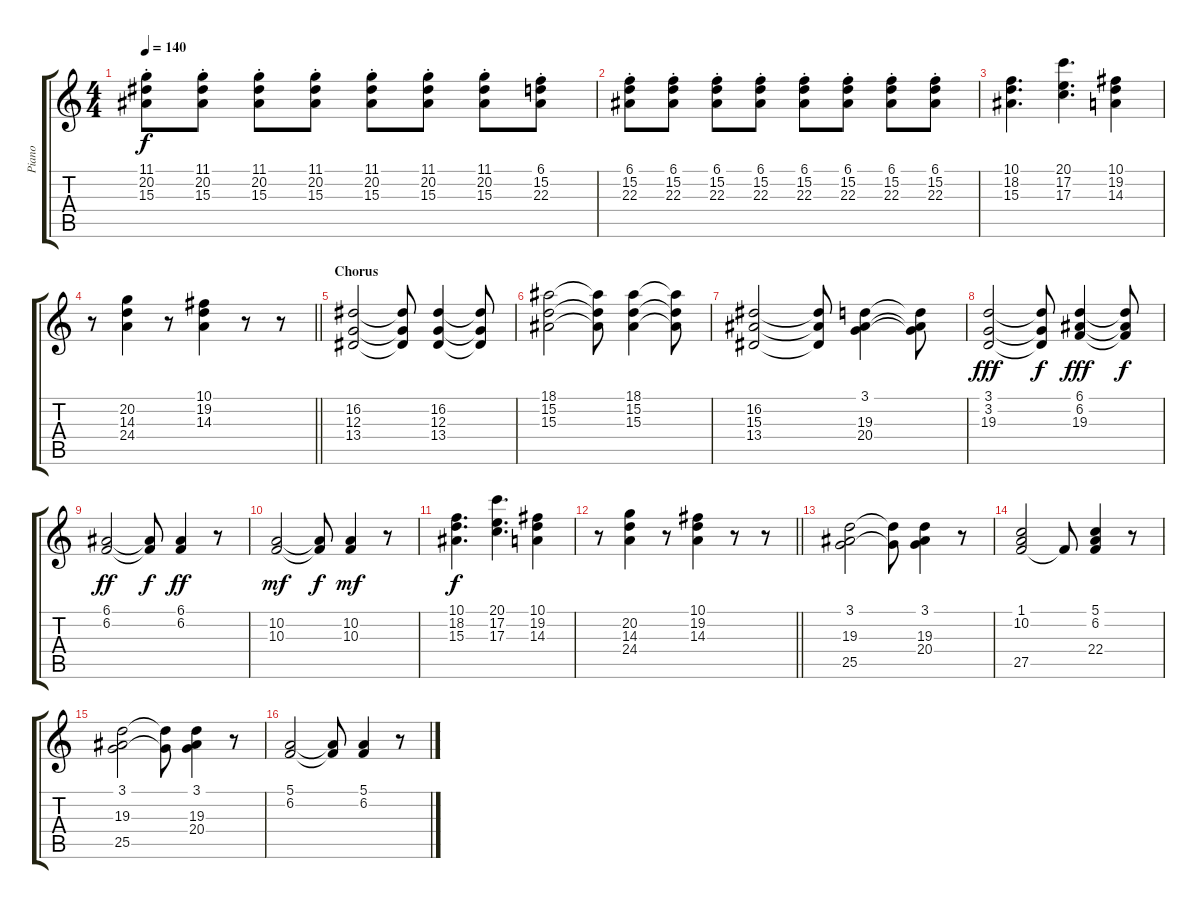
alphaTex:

\track ("Piano" "Piano") {instrument acousticgrandpiano}
\staff {score tabs}
\tuning (E4 B3 G3 D3 A2 E2) {hide}
\ts (4 4)
\tempo 140
\clef g2
\ks c
(11.1{st} 20.2 15.3).8{dy f} (11.1{st} 20.2 15.3).8 (11.1{st} 20.2 15.3).8 (11.1{st} 20.2 15.3).8 (11.1{st} 20.2 15.3).8 (11.1{st} 20.2 15.3).8 (11.1{st} 20.2 15.3).8 (6.1{st} 15.2 22.3).8 |
(6.1{st} 15.2 22.3).8 (6.1{st} 15.2 22.3).8 (6.1{st} 15.2 22.3).8 (6.1{st} 15.2 22.3).8 (6.1{st} 15.2 22.3).8 (6.1{st} 15.2 22.3).8 (6.1{st} 15.2 22.3).8 (6.1{st} 15.2 22.3).8 |
(10.1 18.2 15.3).4{d} (20.1 17.2 17.3).4{d} (10.1 19.2 14.3).4 |
\barLineRight lightlight
r.8 (20.2 14.3 24.4).4 r.8 (10.1 19.2 14.3).4 r.8 r.8 |
\section ("" "Chorus")
(16.2 12.3 13.4).2 (16.2{t} 12.3{t} 13.4{t}).8 (16.2 12.3 13.4).4 (16.2{t} 12.3{t} 13.4{t}).8 |
(18.1 15.2 15.3).2 (18.1{t} 15.2{t} 15.3{t}).8 (18.1 15.2 15.3).4 (18.1{t} 15.2{t} 15.3{t}).8 |
(16.2 15.3 13.4).2 (16.2{t} 15.3{t} 13.4{t}).8 (3.1 19.3 20.4).4 (3.1{t} 19.3{t} 20.4{t}).8 |
(3.1 3.2 19.3).2{dy fff} (3.1{t} 3.2{t} 19.3{t}).8{dy f} (6.1 6.2 19.3).4{dy fff} (6.1{t} 6.2{t} 19.3{t}).8{dy f} |
(6.1 6.2).2{dy ff} (6.1{t} 6.2{t}).8{dy f} (6.1 6.2).4{dy ff} r.8 |
(10.2 10.3).2{dy mf} (10.2{t} 10.3{t}).8{dy f} (10.2 10.3).4{dy mf} r.8 |
(10.1 18.2 15.3).4{d dy f} (20.1 17.2 17.3).4{d} (10.1 19.2 14.3).4 |
\barLineRight lightlight
r.8 (20.2 14.3 24.4).4 r.8 (10.1 19.2 14.3).4 r.8 r.8 |
(3.1 19.3 25.5).2 (3.1{t} 19.3{t}).8 (3.1 19.3 20.4).4 r.8 |
(1.1 10.2 27.5).2 1.1{t}.8 (5.1 6.2 22.4).4 r.8 |
(3.1 19.3 25.5).2 (3.1{t} 19.3{t}).8 (3.1 19.3 20.4).4 r.8 |
(5.1 6.2).2 (5.1{t} 6.2{t}).8 (5.1 6.2).4 r.8
